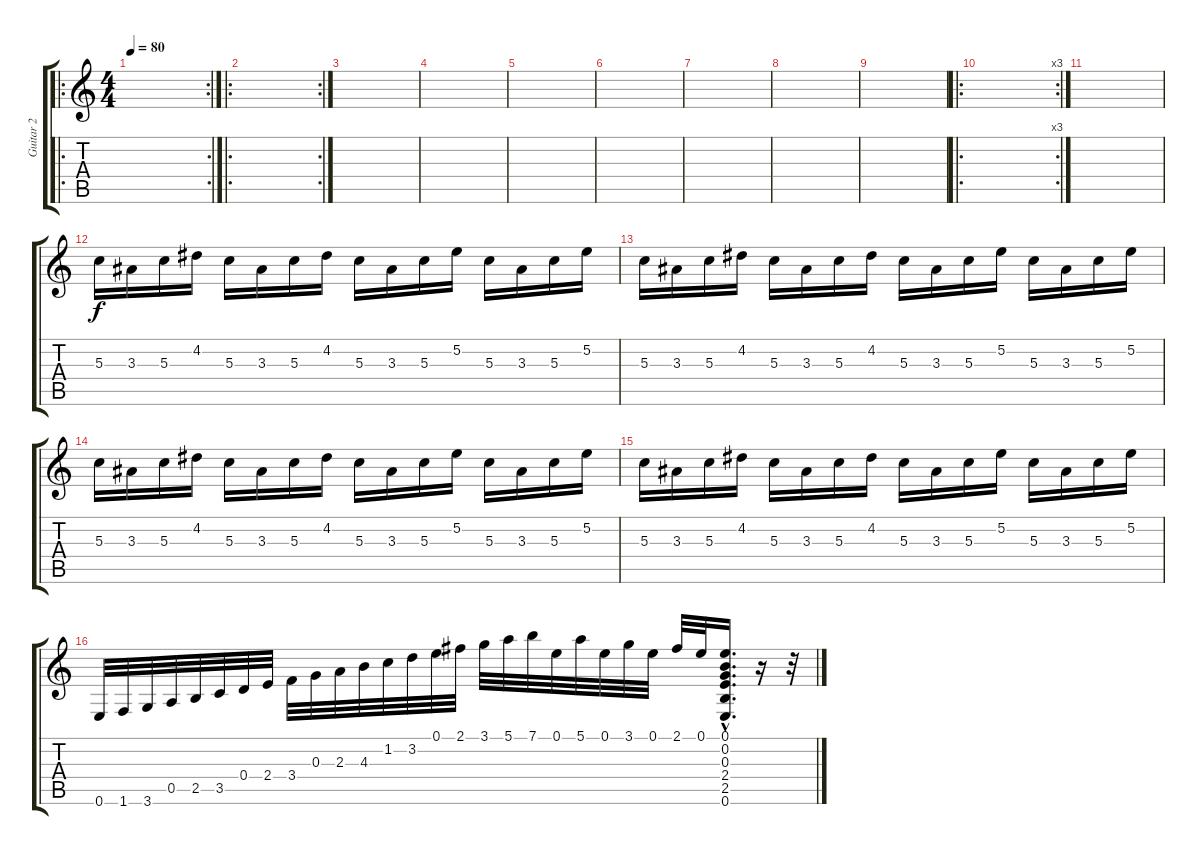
\track ("Guitar 2" "Guitar 2") {instrument acousticguitarsteel}
\staff {score tabs}
\tuning (E4 B3 G3 D3 A2 E2) {hide}
\ro
\rc 2
\ts (4 4)
\tempo 80
\clef g2
\ks c
|
\ro
\rc 2
|
|
|
|
|
|
|
|
\ro
\rc 3
|
|
5.3.16{instrument acousticguitarsteel} 3.3.16 5.3.16 4.2.16 5.3.16 3.3.16 5.3.16 4.2.16 5.3.16 3.3.16 5.3.16 5.2.16 5.3.16 3.3.16 5.3.16 5.2.16 |
5.3.16 3.3.16 5.3.16 4.2.16 5.3.16 3.3.16 5.3.16 4.2.16 5.3.16 3.3.16 5.3.16 5.2.16 5.3.16 3.3.16 5.3.16 5.2.16 |
5.3.16 3.3.16 5.3.16 4.2.16 5.3.16 3.3.16 5.3.16 4.2.16 5.3.16 3.3.16 5.3.16 5.2.16 5.3.16 3.3.16 5.3.16 5.2.16 |
5.3.16 3.3.16 5.3.16 4.2.16 5.3.16 3.3.16 5.3.16 4.2.16 5.3.16 3.3.16 5.3.16 5.2.16 5.3.16 3.3.16 5.3.16 5.2.16 |
0.6.32 1.6.32 3.6.32 0.5.32 2.5.32 3.5.32 0.4.32 2.4.32 3.4.32 0.3.32 2.3.32 4.3.32 1.2.32 3.2.32 0.1.32 2.1.32 3.1.32 5.1.32 7.1.32 0.1.32 5.1.32 0.1.32 3.1.32 0.1.32 2.1.32 0.1.32 (0.1{hac} 0.2{hac} 0.3{hac} 2.4{hac} 2.5{hac} 0.6{hac}).16{d} r.16 r.32
